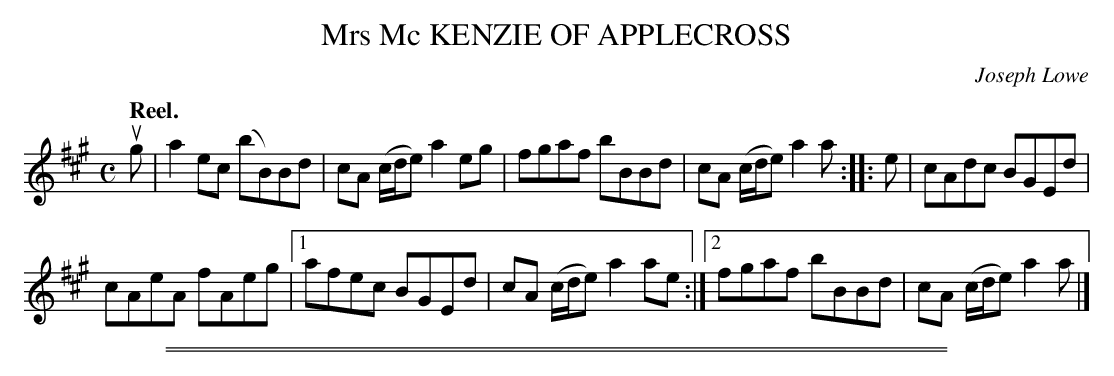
X:1
T: Mrs Mc KENZIE OF APPLECROSS
C: Joseph Lowe
Q:"Reel."
M: C
L: 1/8
K: A
ug |\
a2ec (bB)Bd | cA (c/d/e) a2eg |\
fgaf bBBd | cA (c/d/e) a2a ::\
e |\
cAdc BGEd |
cAeA fAeg |\
[1 afec BGEd | cA (c/d/e) a2ae :|\
[2 fgaf bBBd | cA (c/d/e) a2a |]
